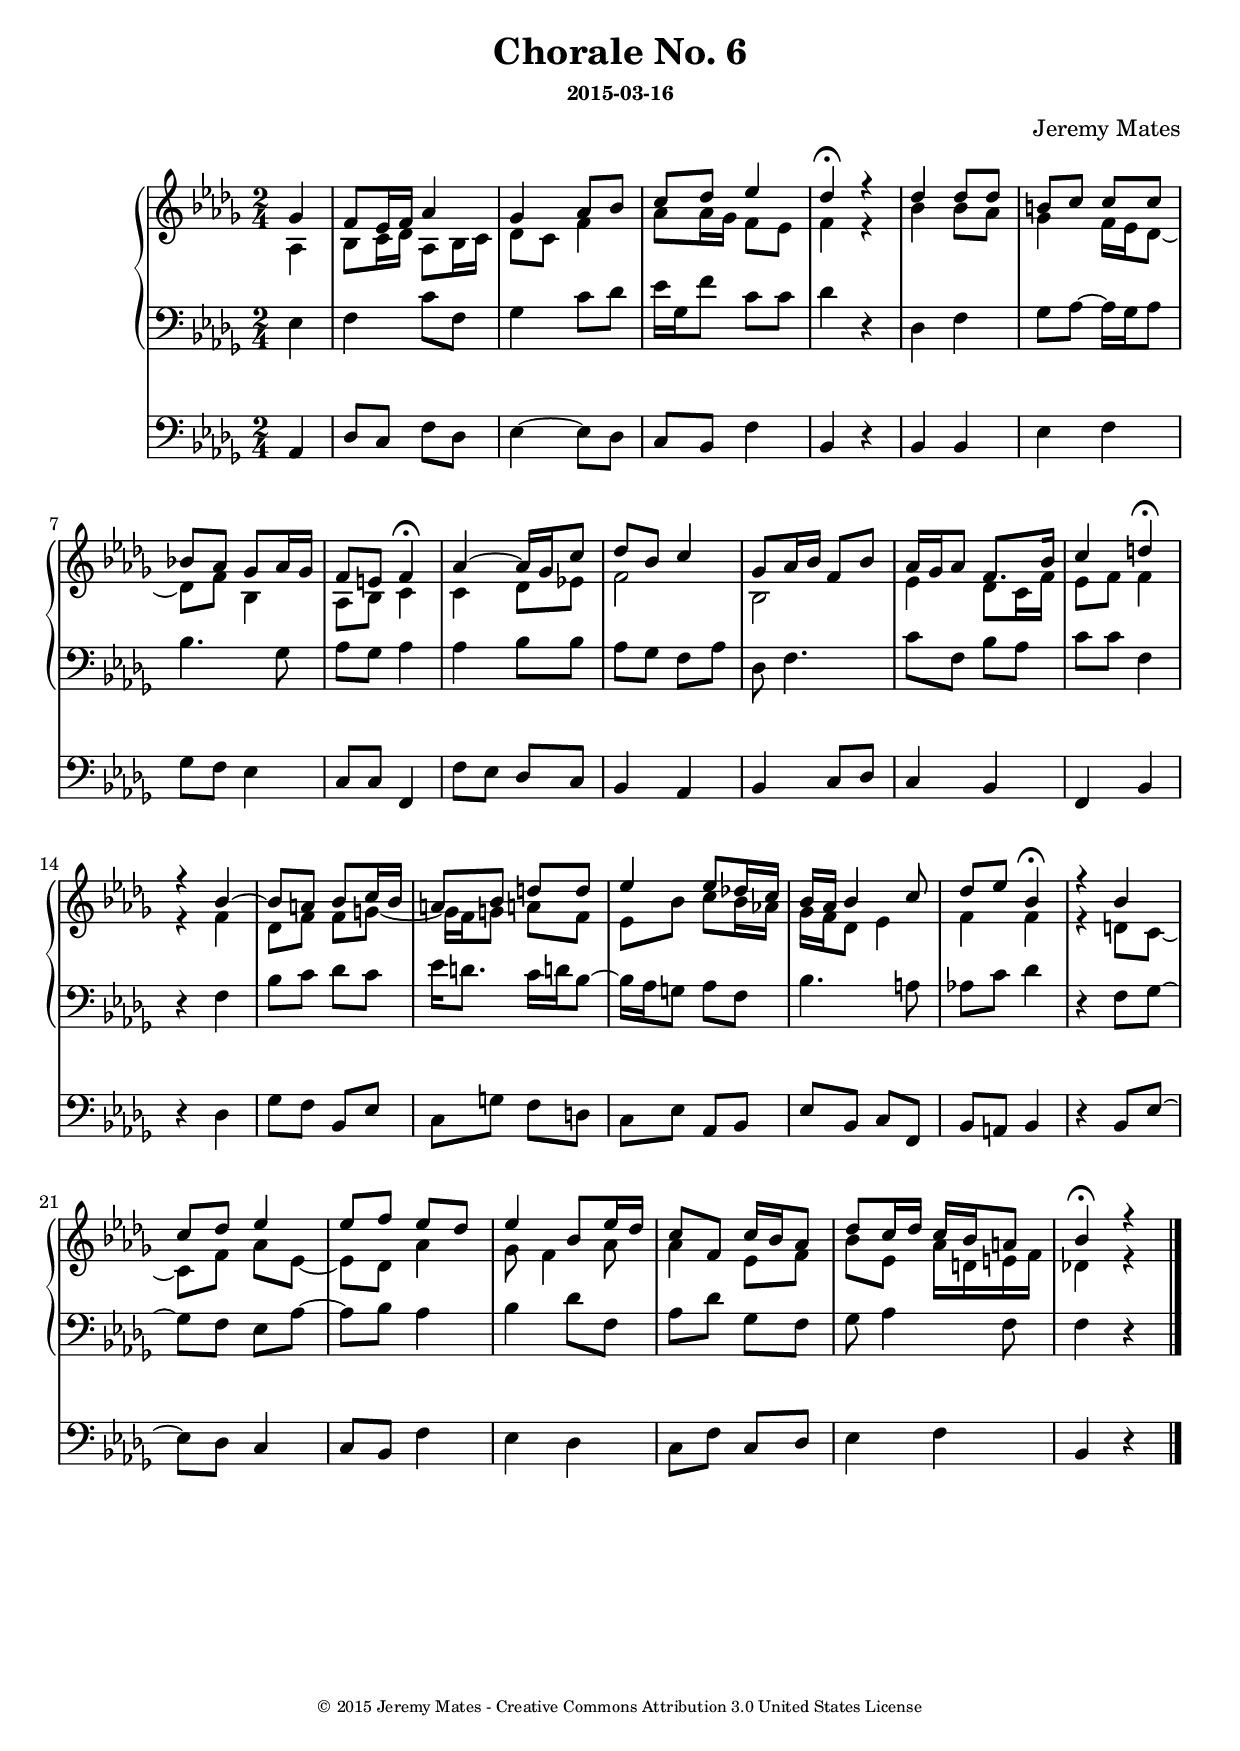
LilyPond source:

%%%%%%%%%%%%%%%%%%%%%%%%%%%%%%%%%%%%%%%%%%%%%%%%%%%%%%%%%%%%%%%%%%%%%%%%%%%%%%
%
% LilyPond engraving system - http://www.lilypond.org/

\version  "2.18.2"
\language "deutsch"

\header {
  title       = "Chorale No. 6"
  composer    = "Jeremy Mates"
  subsubtitle = "2015-03-16"
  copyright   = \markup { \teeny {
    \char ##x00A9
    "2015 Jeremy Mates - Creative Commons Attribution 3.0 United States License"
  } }
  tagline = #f
}

normtempo = { \tempo 4=56 }

tempoandetc = {
  \set Score.tempoHideNote = ##t
  \accidentalStyle "neo-modern"
  \time 2/4
  \normtempo
  \key b \minor
}

%
%%%%%%%%%%%%%%%%%%%%%%%%%%%%%%%%%%%%%%%%%%%%%%%%%%%%%%%%%%%%%%%%%%%%%%%%%%%%%%
%

sopa = \relative b' {
  \partial 4 ges4

  f8 es16 f as4
  ges4 as8 b
  c8 des es4
  \tempo 4=40 des4\fermata \tempo 4=96 r4 \normtempo

  des4 des8 des
  h8 c c c
  b8 as ges as16 ges
  f8 e \tempo 4=52 f4\fermata \normtempo

  as4~ as16 ges c8
  des8 b c4
  ges8 as16 b f8 b
  as16 ges as8 f8. b16

  c4 \tempo 4=46 d4\fermata
}

sopb = \relative b' {
  \tempo 4=96 r4 \normtempo b4~
  b8 a8 b c16 b
  a8 b8 d d

  es4 es8 des16 c
  b16 as b4 c8
  des8 es \tempo 4=46 b4\fermata
}

sopc = \relative c'' {
  \tempo 4=76 r4 \normtempo b4

  c8 des es4
  es8 f es des
  es4 b8 es16 des
  c8 f, c'16 b as8

  des8 c16 des c b a8
  \tempo 4=36 b4\fermata r4
}

altoa = \relative d' {
  \partial 4 as4

  b8 c16 des as8 b16 c
  des8 c f4
  as8 as16 ges f8 es
  f4 r4

  b4 b8 as
  ges4 f16 es des8~
  des8 f8 b,4
  as8 b c4

  c4 des8 es8
  f2
  b,2
  es4 des8 c16 f
  
  es8 f8 f4
}

altob = \relative e' {
  r4 f4
  des8 f f g~
  g16 f g8 a f

  es8 b' c b16 as
  ges16 f des8 es4
  f4 f4
}

altoc = \relative e' {
  r4 d8 c~
  
  c8 f as es~
  es8 des8 as'4
  ges8 f4 as8
  as4 es8 f

  b8 es,8 as16 d, e f
  des4 r4
}

tenora = \relative a {
  \partial 4 es4

  f4 c'8 f,
  ges4 c8 des
  es16 ges, f'8 c8 c
  des4 r4

  des,4 f4
  ges8 as~ as16 ges as8
  b4. ges8
  as8 ges as4

  as4 b8 b
  as8 ges f as
  des,8 f4.
  c'8 f, b as

  c8 c f,4
}

tenorb = \relative a {
  r4 f4
  b8 c des c
  es16 d8. c16 d b8~

  b16 as g8 as f
  b4. a8
  as8 c des4
}

tenorc = \relative a {
  r4 f8 ges8~
  
  ges8 f8 es as~
  as8 b as4
  b4 des8 f,
  as8 des ges, f

  ges8 as4 f8
  f4 r4
}

bassa = \relative c {
  \partial 4 as4

  des8 c f8 des
  es4~ es8 des
  c8 b f'4
  b,4 r4

  b4 b4
  es4 f4
  ges8 f es4
  c8 c f,4

  f'8 es des c
  b4 as
  b4 c8 des
  c4 b
  
  f4 b
}

bassb = \relative f {
  r4 des4
  ges8 f b, es
  c8 g' f d

  c8 es as, b
  es8 b8 c f,8
  b8 a b4
}

bassc = \relative e {
  r4 b8 es~
  
  es des8 c4
  c8 b8 f'4
  es4 des4
  c8 f c des

  es4 f
  b,4 r4
}

%
%%%%%%%%%%%%%%%%%%%%%%%%%%%%%%%%%%%%%%%%%%%%%%%%%%%%%%%%%%%%%%%%%%%%%%%%%%%%%%
%
% MIDI

msop = \new Voice { \voiceOne
  \tempoandetc
  \sopa
  \sopb
  \sopc
}

malto = \new Voice { \voiceTwo
  \tempoandetc
  \altoa
  \altob
  \altoc
}

mtenor = {
  \tempoandetc
  \tenora
  \tenorb
  \tenorc
}

mbass = {
  \tempoandetc
  \bassa
  \bassb
  \bassc
}

%
%%%%%%%%%%%%%%%%%%%%%%%%%%%%%%%%%%%%%%%%%%%%%%%%%%%%%%%%%%%%%%%%%%%%%%%%%%%%%%
%
% SCORE

ssop = \new Voice {
  \tempoandetc
  \voiceOne
  \sopa
  \sopb
  \sopc
  \bar "|."
}

salto = \new Voice {
  \tempoandetc
  \voiceTwo
  \altoa
  \altob
  \altoc
  \bar "|."
}

stenor = {
  \tempoandetc
  \clef bass
  \tenora
  \tenorb
  \tenorc
  \bar "|."
}

sbass = {
  \tempoandetc
  \bassa
  \bassb
  \bassc
  \bar "|."
}

upper = {
  \clef treble
  \set Staff.printPartCombineTexts = ##f
  \partcombine \ssop \salto
}

lower = {
  \clef treble
  \stenor
}

%
%%%%%%%%%%%%%%%%%%%%%%%%%%%%%%%%%%%%%%%%%%%%%%%%%%%%%%%%%%%%%%%%%%%%%%%%%%%%%%
%

thescore = {
 <<
  \new PianoStaff << \new Staff \upper \new Staff \lower >>
  \new Staff << \clef bass \sbass >>
% \new Staff << \clef bass \transpose b b, { \sbass } >>
 >>
}

themidi = {
 <<
  \set Score.midiChannelMapping = #'staff
% may need e.g. if feeding to synth
% \set Score.midiChannelMapping = #'instrument
  \new Staff = "soprano" <<
    \set Staff.midiInstrument = #"electric piano 1"
    \msop
  >>
  \new Staff = "alto" <<
    \set Staff.midiInstrument = #"electric piano 1"
    \malto
  >>
  \new Staff = "tenor" <<
    \set Staff.midiInstrument = #"electric piano 1"
    \mtenor
  >>
  \new Staff = "bass" <<
    \set Staff.midiInstrument = #"electric piano 1"
    \mbass
  >>
% optional parallel support for bass
  \new Staff = "bassoompfh" <<
    \set Staff.midiInstrument = #"electric piano 1"
    \transpose b b, { \mbass }
  >>
 >>
}

\score {
  \thescore
  \layout { }
}

\score {
  \themidi
  \midi { }
}

%
%%%%%%%%%%%%%%%%%%%%%%%%%%%%%%%%%%%%%%%%%%%%%%%%%%%%%%%%%%%%%%%%%%%%%%%%%%%%%%
